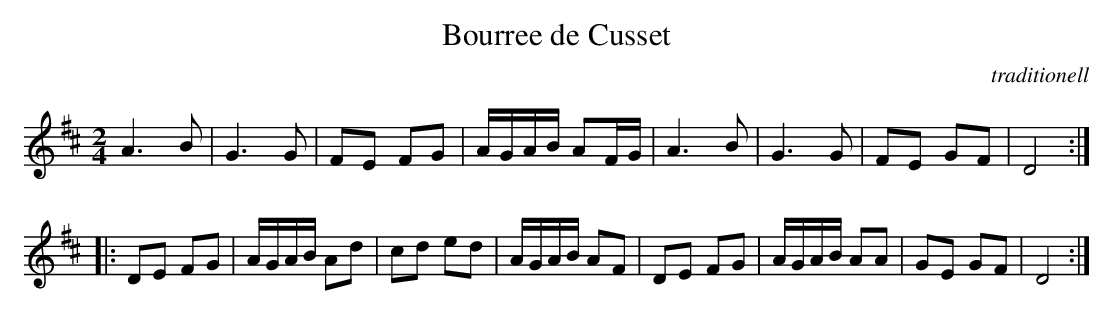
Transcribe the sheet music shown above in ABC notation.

X:1
T:Bourree de Cusset
C:traditionell
M:2/4
L:1/8
K:D
A3B | G3G | FE FG | A/2G/2A/2B/2 AF/2G/2 |\
A3B | G3G | FE GF | D4 :|
|:\
DE FG | A/2G/2A/2B/2 Ad | cd ed | A/2G/2A/2B/2 AF |\
DE FG | A/2G/2A/2B/2 AA | GE GF | D4 :|
